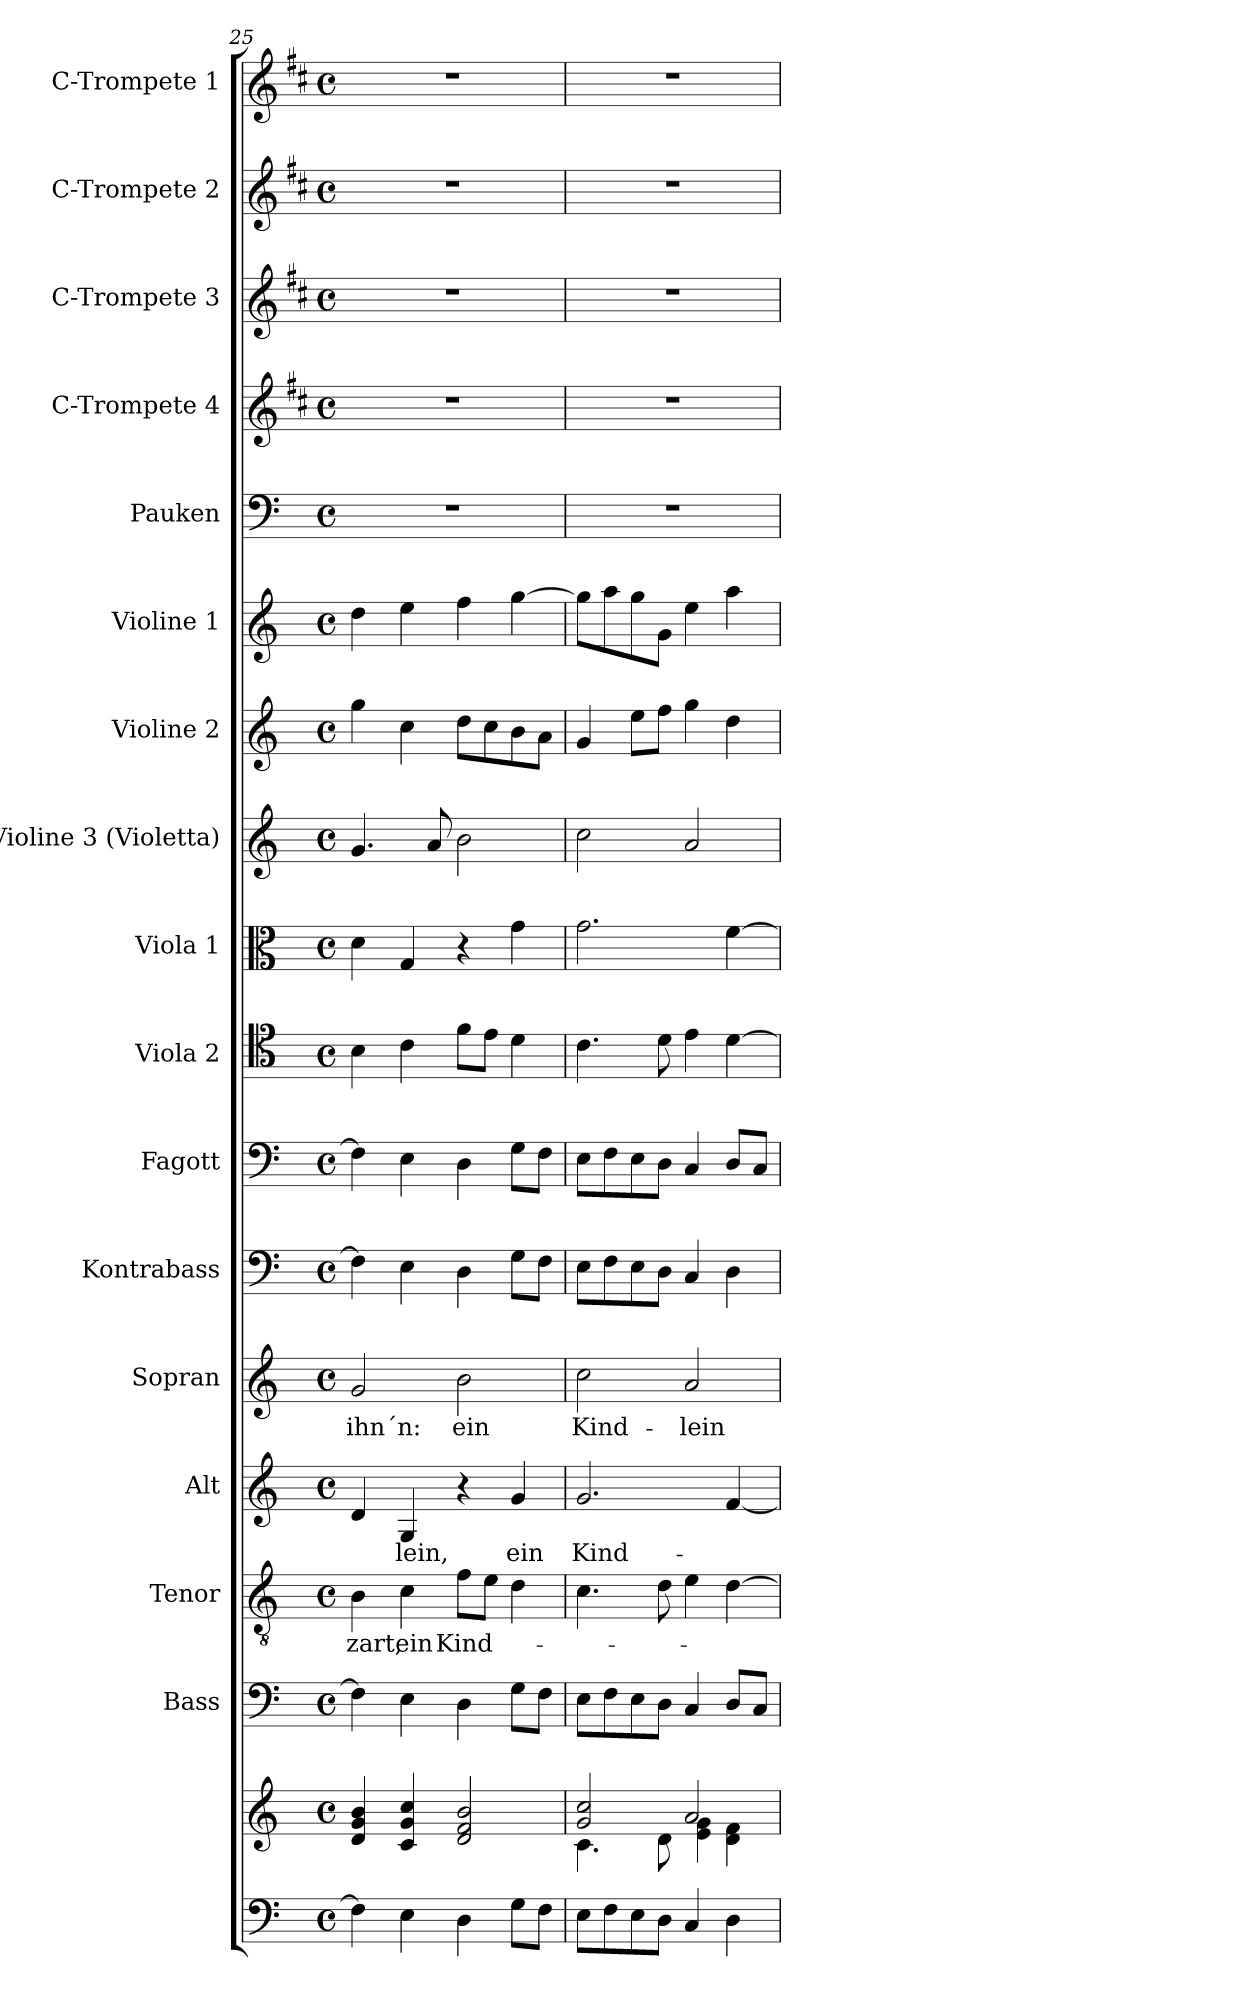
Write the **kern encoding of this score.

**kern	**kern	**kern	**kern	**text	**kern	**text	**kern	**text	**kern	**kern	**kern	**kern	**kern	**kern	**kern	**kern	**kern	**kern	**kern	**kern
*part17	*part17	*part16	*part15	*part15	*part14	*part14	*part13	*part13	*part12	*part11	*part10	*part9	*part8	*part7	*part6	*part5	*part4	*part3	*part2	*part1
*staff18	*staff17	*staff16	*staff15	*staff15	*staff14	*staff14	*staff13	*staff13	*staff12	*staff11	*staff10	*staff9	*staff8	*staff7	*staff6	*staff5	*staff4	*staff3	*staff2	*staff1
*	*	*I"Bass	*I"Tenor	*	*I"Alt	*	*I"Sopran	*	*I"Kontrabass	*I"Fagott	*I"Viola 2	*I"Viola 1	*I"Violine 3 (Violetta)	*I"Violine 2	*I"Violine 1	*I"Pauken	*I"C-Trompete 4	*I"C-Trompete 3	*I"C-Trompete 2	*I"C-Trompete 1
*	*	*I'B.	*I'T.	*	*I'A.	*	*I'S.	*	*I'Kb.	*I'Fg.	*I'Vla. 2	*I'Vla. 1	*I'Vl. 3	*I'Vl. 2	*I'Vl. 1	*I'Pk.	*I'C Trp. 4	*I'C Trp. 3	*I'C Trp. 2	*I'C Trp. 1
*clefF4	*clefG2	*clefF4	*clefGv2	*	*clefG2	*	*clefG2	*	*clefF4	*clefF4	*clefC4	*clefC3	*clefG2	*clefG2	*clefG2	*clefF4	*clefG2	*clefG2	*clefG2	*clefG2
*	*	*	*	*	*	*	*	*	*ITrd7c12	*	*	*	*	*	*	*	*ITrd1c2	*ITrd1c2	*ITrd1c2	*ITrd1c2
*k[]	*k[]	*k[]	*k[]	*	*k[]	*	*k[]	*	*k[]	*k[]	*k[]	*k[]	*k[]	*k[]	*k[]	*k[]	*k[]	*k[]	*k[]	*k[]
*C:	*C:	*C:	*C:	*	*C:	*	*C:	*	*C:	*C:	*C:	*C:	*C:	*C:	*C:	*C:	*C:	*C:	*C:	*C:
*M4/4	*M4/4	*M4/4	*M4/4	*	*M4/4	*	*M4/4	*	*M4/4	*M4/4	*M4/4	*M4/4	*M4/4	*M4/4	*M4/4	*M4/4	*M4/4	*M4/4	*M4/4	*M4/4
*met(c)	*met(c)	*met(c)	*met(c)	*	*met(c)	*	*met(c)	*	*met(c)	*met(c)	*met(c)	*met(c)	*met(c)	*met(c)	*met(c)	*met(c)	*met(c)	*met(c)	*met(c)	*met(c)
=25	=25	=25	=25	=25	=25	=25	=25	=25	=25	=25	=25	=25	=25	=25	=25	=25	=25	=25	=25	=25
!	!	!	!	!LO:LY:b	!	!	!	!LO:LY:b	!	!	!	!	!	!	!	!	!	!	!	!
4F\]	4d/ 4g/ 4b/	4F\]	4B\	zart,	4d/	.	2g/	ihn´n:	4FF\]	4F\]	4B\	4d\	4.g/	4gg\	4dd\	1r	1r	1r	1r	1r
!	!	!	!	!LO:LY:b	!	!LO:LY:b	!	!	!	!	!	!	!	!	!	!	!	!	!	!
4E\	4c/ 4g/ 4cc/	4E\	4c\	ein	4G/	-lein,	.	.	4EE\	4E\	4c\	4G/	.	4cc\	4ee\	.	.	.	.	.
.	.	.	.	.	.	.	.	.	.	.	.	.	8a/	.	.	.	.	.	.	.
!	!	!	!	!LO:LY:b	!	!	!	!LO:LY:b	!	!	!	!	!	!	!	!	!	!	!	!
4D\	2d/ 2f/ 2b/	4D\	8f\L	Kind-	4r	.	2b\	ein	4DD\	4D\	8f\L	4r	2b\	8dd\L	4ff\	.	.	.	.	.
.	.	.	8e\J	.	.	.	.	.	.	.	8e\J	.	.	8cc\	.	.	.	.	.	.
!	!	!	!	!	!	!LO:LY:b	!	!	!	!	!	!	!	!	!	!	!	!	!	!
8G\L	.	8G\L	4d\	.	4g/	ein	.	.	8GG\L	8G\L	4d\	4g\	.	8b\	[4gg\	.	.	.	.	.
8F\J	.	8F\J	.	.	.	.	.	.	8FF\J	8F\J	.	.	.	8a\J	.	.	.	.	.	.
!!LO:PB:g=z
=26	=26	=26	=26	=26	=26	=26	=26	=26	=26	=26	=26	=26	=26	=26	=26	=26	=26	=26	=26	=26
*	*^	*	*	*	*	*	*	*	*	*	*	*	*	*	*	*	*	*	*	*
!	!	!	!	!	!	!	!LO:LY:b	!	!LO:LY:b	!	!	!	!	!	!	!	!	!	!	!	!
8E\L	2g/ 2cc/	4.c\	8E\L	4.c\	.	2.g/	Kind-	2cc\	Kind-	8EE\L	8E\L	4.c\	2.g\	2cc\	4g/	8gg\L]	1r	1r	1r	1r	1r
8F\	.	.	8F\	.	.	.	.	.	.	8FF\	8F\	.	.	.	.	8aa\	.	.	.	.	.
8E\	.	.	8E\	.	.	.	.	.	.	8EE\	8E\	.	.	.	8ee\L	8gg\	.	.	.	.	.
8D\J	.	8d\	8D\J	8d\	.	.	.	.	.	8DD\J	8D\J	8d\	.	.	8ff\J	8g\J	.	.	.	.	.
!	!	!	!	!	!	!	!	!	!LO:LY:b	!	!	!	!	!	!	!	!	!	!	!	!
4C/	2a/	4e\ 4g\	4C/	4e\	.	.	.	2a/	-lein	4CC/	4C/	4e\	.	2a/	4gg\	4ee\	.	.	.	.	.
4D\	.	4d\ 4f\	8D/L	[4d\	.	[4f/	.	.	.	4DD\	8D/L	[4d\	[4f\	.	4dd\	4aa\	.	.	.	.	.
.	.	.	8C/J	.	.	.	.	.	.	.	8C/J	.	.	.	.	.	.	.	.	.	.
*	*v	*v	*	*	*	*	*	*	*	*	*	*	*	*	*	*	*	*	*	*	*
=	=	=	=	=	=	=	=	=	=	=	=	=	=	=	=	=	=	=	=	=
*-	*-	*-	*-	*-	*-	*-	*-	*-	*-	*-	*-	*-	*-	*-	*-	*-	*-	*-	*-	*-
